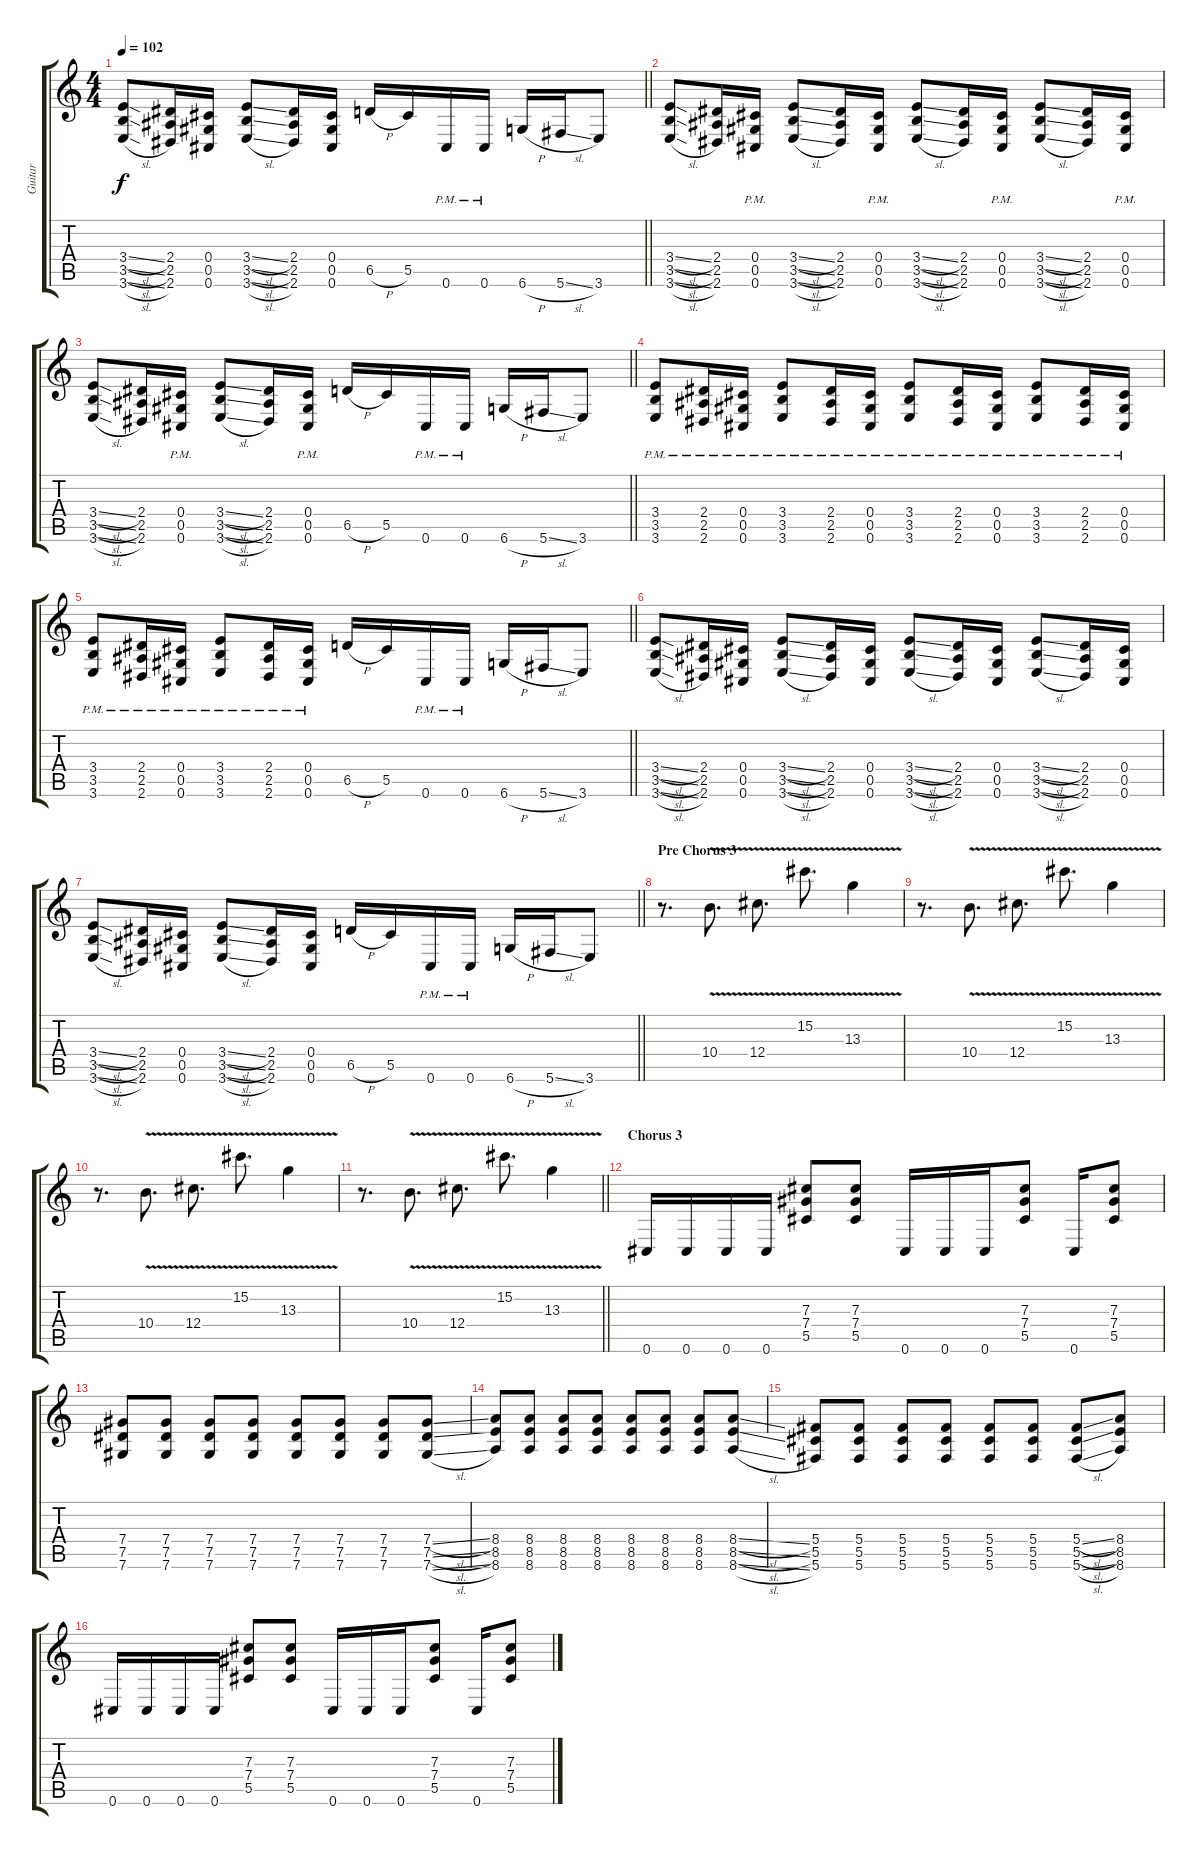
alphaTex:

\track ("Guitar" "Guitar") {instrument overdrivenguitar}
\staff {score tabs}
\tuning (Eb4 Bb3 Gb3 Db3 Ab2 Db2) {hide}
\ts (4 4)
\tempo 102
\clef g2
\barLineRight lightlight
\ks c
(3.4{sl} 3.5{sl} 3.6{sl}).8{dy f} (2.4 2.5 2.6).16 (0.4 0.5 0.6).16 (3.4{sl} 3.5{sl} 3.6{sl}).8 (2.4 2.5 2.6).16 (0.4 0.5 0.6).16 6.5{h}.16 5.5.16 0.6{pm}.16 0.6{pm}.16 6.6{h}.16 5.6{sl}.16 3.6.8 |
(3.4{sl} 3.5{sl} 3.6{sl}).8 (2.4 2.5 2.6).16 (0.4{pm} 0.5{pm} 0.6{pm}).16 (3.4{sl} 3.5{sl} 3.6{sl}).8 (2.4 2.5 2.6).16 (0.4{pm} 0.5{pm} 0.6{pm}).16 (3.4{sl} 3.5{sl} 3.6{sl}).8 (2.4 2.5 2.6).16 (0.4{pm} 0.5{pm} 0.6{pm}).16 (3.4{sl} 3.5{sl} 3.6{sl}).8 (2.4 2.5 2.6).16 (0.4{pm} 0.5{pm} 0.6{pm}).16 |
\barLineRight lightlight
(3.4{sl} 3.5{sl} 3.6{sl}).8 (2.4 2.5 2.6).16 (0.4{pm} 0.5{pm} 0.6{pm}).16 (3.4{sl} 3.5{sl} 3.6{sl}).8 (2.4 2.5 2.6).16 (0.4{pm} 0.5{pm} 0.6{pm}).16 6.5{h}.16 5.5.16 0.6{pm}.16 0.6{pm}.16 6.6{h}.16 5.6{sl}.16 3.6.8 |
(3.4{pm} 3.5{pm} 3.6{pm}).8 (2.4{pm} 2.5{pm} 2.6{pm}).16 (0.4{pm} 0.5{pm} 0.6).16 (3.4{pm} 3.5{pm} 3.6{pm}).8 (2.4{pm} 2.5{pm} 2.6{pm}).16 (0.4{pm} 0.5{pm} 0.6{pm}).16 (3.4{pm} 3.5{pm} 3.6{pm}).8 (2.4{pm} 2.5{pm} 2.6{pm}).16 (0.4{pm} 0.5{pm} 0.6{pm}).16 (3.4{pm} 3.5{pm} 3.6{pm}).8 (2.4{pm} 2.5{pm} 2.6{pm}).16 (0.4{pm} 0.5{pm} 0.6{pm}).16 |
\barLineRight lightlight
(3.4{pm} 3.5{pm} 3.6{pm}).8 (2.4{pm} 2.5{pm} 2.6{pm}).16 (0.4{pm} 0.5{pm} 0.6{pm}).16 (3.4{pm} 3.5{pm} 3.6{pm}).8 (2.4{pm} 2.5{pm} 2.6{pm}).16 (0.4{pm} 0.5{pm} 0.6{pm}).16 6.5{h}.16 5.5.16 0.6{pm}.16 0.6{pm}.16 6.6{h}.16 5.6{sl}.16 3.6.8 |
(3.4{sl} 3.5{sl} 3.6{sl}).8 (2.4 2.5 2.6).16 (0.4 0.5 0.6).16 (3.4{sl} 3.5{sl} 3.6{sl}).8 (2.4 2.5 2.6).16 (0.4 0.5 0.6).16 (3.4{sl} 3.5{sl} 3.6{sl}).8 (2.4 2.5 2.6).16 (0.4 0.5 0.6).16 (3.4{sl} 3.5{sl} 3.6{sl}).8 (2.4 2.5 2.6).16 (0.4 0.5 0.6).16 |
\barLineRight lightlight
(3.4{sl} 3.5{sl} 3.6{sl}).8 (2.4 2.5 2.6).16 (0.4 0.5 0.6).16 (3.4{sl} 3.5{sl} 3.6{sl}).8 (2.4 2.5 2.6).16 (0.4 0.5 0.6).16 6.5{h}.16 5.5.16 0.6{pm}.16 0.6{pm}.16 6.6{h}.16 5.6{sl}.16 3.6.8 |
\section ("" "Pre Chorus 3")
r.8{d} 10.4{v}.8{d} 12.4{v}.8{d} 15.2{v}.8{d} 13.3{v}.4 |
r.8{d} 10.4{v}.8{d} 12.4{v}.8{d} 15.2{v}.8{d} 13.3{v}.4 |
r.8{d} 10.4{v}.8{d} 12.4{v}.8{d} 15.2{v}.8{d} 13.3{v}.4 |
\barLineRight lightlight
r.8{d} 10.4{v}.8{d} 12.4{v}.8{d} 15.2{v}.8{d} 13.3{v}.4 |
\section ("" "Chorus 3 ")
0.6.16 0.6.16 0.6.16 0.6.16 (7.3 7.4 5.5).8 (7.3 7.4 5.5).8 0.6.16 0.6.16 0.6.16 (7.3 7.4 5.5).8 0.6.16 (7.3 7.4 5.5).8 |
(7.4 7.5 7.6).8 (7.4 7.5 7.6).8 (7.4 7.5 7.6).8 (7.4 7.5 7.6).8 (7.4 7.5 7.6).8 (7.4 7.5 7.6).8 (7.4 7.5 7.6).8 (7.4{sl} 7.5{sl} 7.6{sl}).8 |
(8.4 8.5 8.6).8 (8.4 8.5 8.6).8 (8.4 8.5 8.6).8 (8.4 8.5 8.6).8 (8.4 8.5 8.6).8 (8.4 8.5 8.6).8 (8.4 8.5 8.6).8 (8.4{sl} 8.5{sl} 8.6{sl}).8 |
(5.4 5.5 5.6).8 (5.4 5.5 5.6).8 (5.4 5.5 5.6).8 (5.4 5.5 5.6).8 (5.4 5.5 5.6).8 (5.4 5.5 5.6).8 (5.4{sl} 5.5{sl} 5.6{sl}).8 (8.4 8.5 8.6).8 |
0.6.16 0.6.16 0.6.16 0.6.16 (7.3 7.4 5.5).8 (7.3 7.4 5.5).8 0.6.16 0.6.16 0.6.16 (7.3 7.4 5.5).8 0.6.16 (7.3 7.4 5.5).8
